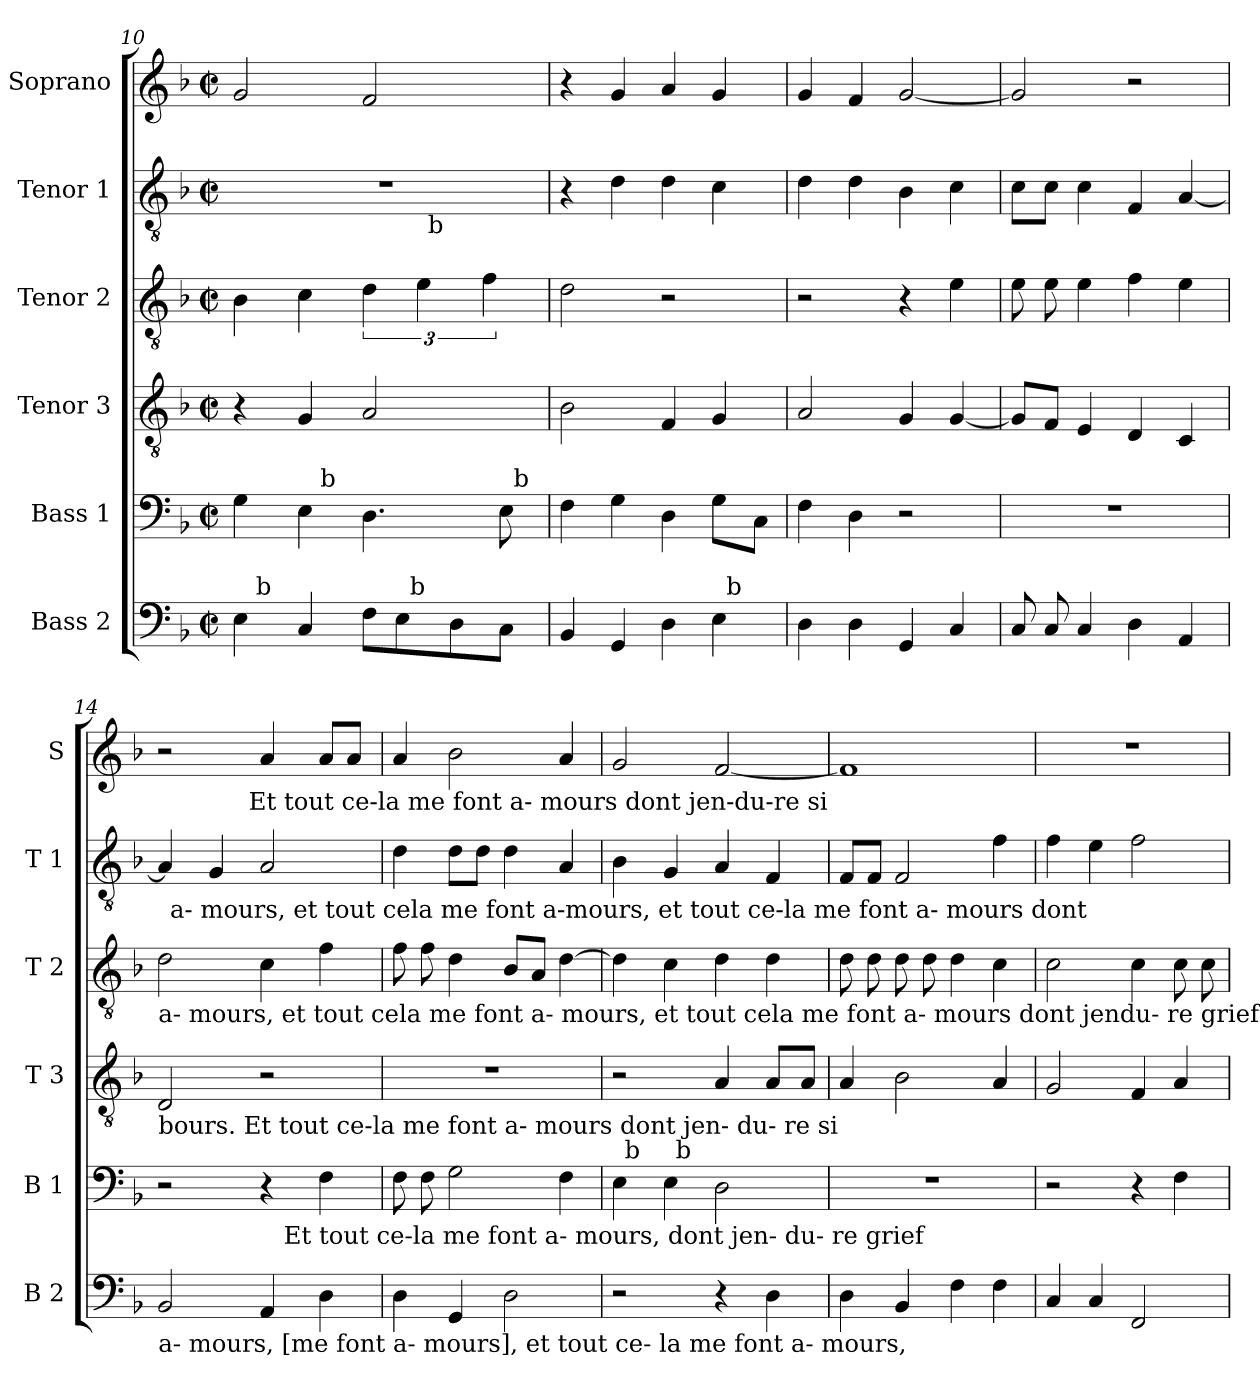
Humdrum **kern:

**kern	**kern	**kern	**kern	**kern	**kern
*part6	*part5	*part4	*part3	*part2	*part1
*staff6	*staff5	*staff4	*staff3	*staff2	*staff1
*I"Bass 2	*I"Bass 1	*I"Tenor 3	*I"Tenor 2	*I"Tenor 1	*I"Soprano
*I'B 2	*I'B 1	*I'T 3	*I'T 2	*I'T 1	*I'S
*clefF4	*clefF4	*clefGv2	*clefGv2	*clefGv2	*clefG2
*k[b-]	*k[b-]	*k[b-]	*k[b-]	*k[b-]	*k[b-]
*F:	*F:	*F:	*F:	*F:	*F:
*M2/2	*M2/2	*M2/2	*M2/2	*M2/2	*M2/2
*met(c|)	*met(c|)	*met(c|)	*met(c|)	*met(c|)	*met(c|)
=10	=10	=10	=10	=10	=10
*^	*^	*	*	*^	*
*	*^	*	*^	*	*	*	*	*
4E\	16ryy	2ryy	4G\	4ryy	2ryy	4r	4B-\	1r	2ryy	2g/
!	!LO:TX:a:t=b	!	!	!	!	!	!	!	!	!
.	2...ryy	.	.	.	.	.	.	.	.	.
4C/	.	.	4E\	16ryy	.	4G/	4c\	.	.	.
!	!	!	!	!LO:TX:a:t=b	!	!	!	!	!	!
.	.	.	.	2ryy	.	.	.	.	.	.
8F\L	.	8ryy	4.D\	.	4ryy	2A/	6d\	.	8.ryy	2f/
8E\	.	32ryy	.	.	.	.	.	.	.	.
!	!	!LO:TX:a:t=b	!	!	!	!	!	!	!	!
.	.	4ryy	.	.	.	.	.	.	.	.
.	.	.	.	.	.	.	6e\	.	.	.
!	!	!	!	!	!	!	!	!	!LO:TX:b:t=b	!
.	.	.	.	.	.	.	.	.	4ryy	.
8D\	.	.	.	.	8ryy	.	.	.	.	.
.	.	.	.	8.ryy	.	.	.	.	.	.
.	.	.	.	.	.	.	6f\	.	.	.
8C\J	.	.	8E\	.	32ryy	.	.	.	.	.
!	!	!	!	!	!LO:TX:a:t=b	!	!	!	!	!
.	.	16.ryy	.	.	16.ryy	.	.	.	.	.
.	.	.	.	.	.	.	.	.	16ryy	.
*	*v	*v	*	*	*	*	*	*v	*v	*
*	*	*v	*v	*v	*	*	*	*
=11	=11	=11	=11	=11	=11	=11
4BB-/	2ryy	4F\	2B-\	2d\	4r	4r
4GG/	.	4G\	.	.	4d\	4g/
4D\	4ryy	4D\	4F/	2r	4d\	4a/
4E\	32ryy	8G\L	4G/	.	4c\	4g/
!	!LO:TX:a:t=b	!	!	!	!	!
.	8..ryy	.	.	.	.	.
.	.	8C\J	.	.	.	.
*v	*v	*	*	*	*	*
=12	=12	=12	=12	=12	=12
4D\	4F\	2A/	2r	4d\	4g/
4D\	4D\	.	.	4d\	4f/
4GG/	2r	4G/	4r	4B-\	[2g/
4C/	.	[4G/	4e\	4c\	.
=13	=13	=13	=13	=13	=13
8C/	1r	8G/L]	8e\	8c\L	2g/]
8C/	.	8F/J	8e\	8c\J	.
4C/	.	4E/	4e\	4c\	.
4D\	.	4D/	4f\	4F/	2r
4AA/	.	4C/	4e\	[4A/	.
!!LO:PB:g=z
=14	=14	=14	=14	=14	=14
!	!	!	!LO:TX:b:t=a-        mours, et   tout cela     me  font          a-   mours, et   tout cela me font a-  mours     dont jendu- re  grief  mar-  ti-	!	!
!	!	!LO:TX:b:t=bours.                                                                       Et tout ce-la     me         font     a-        mours dont  jen- du-    re     si	!	!	!
!LO:TX:b:t=a-       mours, [me font    a-  mours],                             et      tout   ce-  la     me     font  a- mours,	!	!	!	!	!
*	*^	*	*	*^	*^
2BB-/	2r	2ryy	2D/	2d\	4A/]	32ryy	2r	4...ryy
!	!	!	!	!	!	!LO:TX:b:t=a-   mours,       et   tout cela    me   font    a-mours, et    tout ce-la          me    font  a-  mours                               dont	!	!
.	.	.	.	.	.	2ryy	.	.
.	.	.	.	.	4G/	.	.	.
!	!	!	!	!	!	!	!	!LO:TX:b:t=Et   tout ce-la   me         font     a-            mours                                                                      dont jen-du-re   si
.	.	.	.	.	.	.	.	2ryy
4AA/	4r	16ryy	2r	4c\	2A/	.	4a/	.
.	.	.	.	.	.	4...ryy	.	.
!	!	!LO:TX:b:t=Et  tout ce-la            me    font  a-  mours,                                                               dont   jen-  du-  re   grief	!	!	!	!	!	!
.	.	4..ryy	.	.	.	.	.	.
4D\	4F\	.	.	4f\	.	.	8a/L	.
.	.	.	.	.	.	.	8a/J	.
.	.	.	.	.	.	.	.	32ryy
*	*	*	*	*	*v	*v	*	*
*	*v	*v	*	*	*	*v	*v
=15	=15	=15	=15	=15	=15
4D\	8F\	1r	8f\	4d\	4a/
.	8F\	.	8f\	.	.
4GG/	2G\	.	4d\	8d\L	2b-\
.	.	.	.	8d\J	.
2D\	.	.	8B-/L	4d\	.
.	.	.	8A/J	.	.
.	4F\	.	[4d\	4A/	4a/
=16	=16	=16	=16	=16	=16
*	*^	*	*	*	*
*	*	*^	*	*	*	*
2r	4E\	32ryy	4ryy	2r	4d\]	4B-\	2g/
!	!	!LO:TX:a:t=b	!	!	!	!	!
.	.	2ryy	.	.	.	.	.
.	4E\	.	32ryy	.	4c\	4G/	.
!	!	!	!LO:TX:a:t=b	!	!	!	!
.	.	.	2ryy	.	.	.	.
4r	2D\	.	.	4A/	4d\	4A/	[2f/
.	.	4...ryy	.	.	.	.	.
4D\	.	.	.	8A/L	4d\	4F/	.
.	.	.	8..ryy	.	.	.	.
.	.	.	.	8A/J	.	.	.
*	*v	*v	*v	*	*	*	*
=17	=17	=17	=17	=17	=17
4D\	1r	4A/	8d\	8F/L	1f]
.	.	.	8d\	8F/J	.
4BB-/	.	2B-\	8d\	2F/	.
.	.	.	8d\	.	.
4F\	.	.	4d\	.	.
4F\	.	4A/	4c\	4f\	.
=18	=18	=18	=18	=18	=18
4C/	2r	2G/	2c\	4f\	1r
4C/	.	.	.	4e\	.
2FF/	4r	4F/	4c\	2f\	.
.	4F\	4A/	8c\	.	.
.	.	.	8c\	.	.
=	=	=	=	=	=
*-	*-	*-	*-	*-	*-
